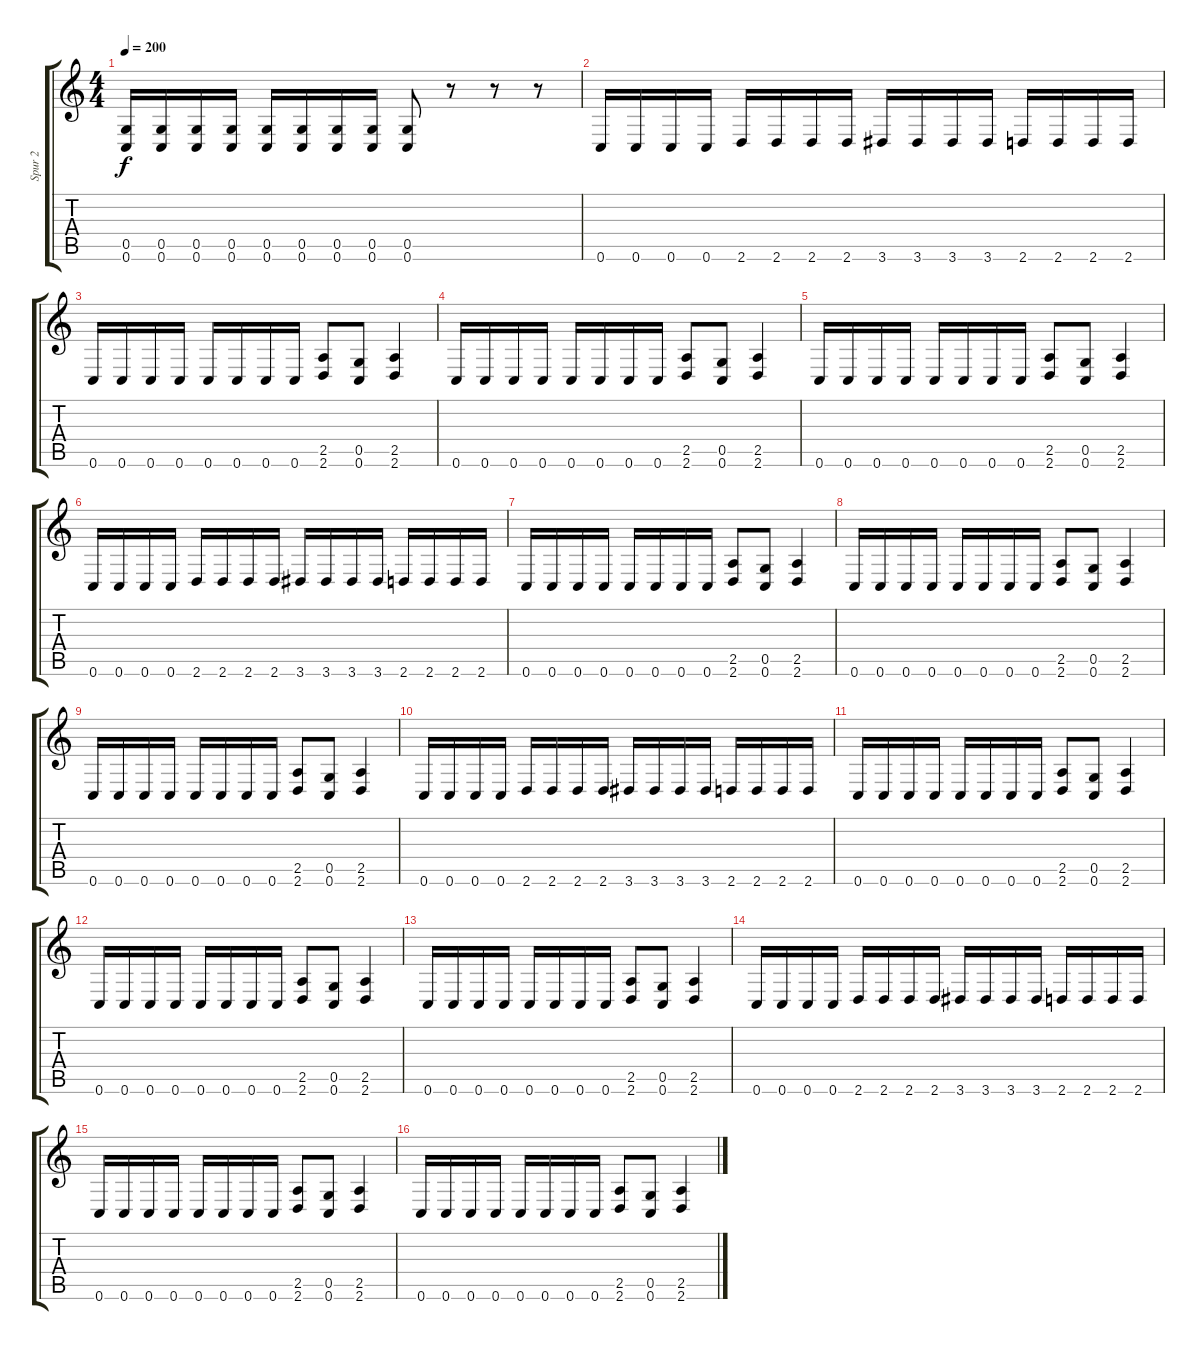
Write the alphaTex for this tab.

\track ("Spur 2" "Spur 2") {instrument overdrivenguitar}
\staff {score tabs}
\tuning (D4 A3 F3 C3 G2 C2) {hide}
\ts (4 4)
\tempo 200
\clef g2
\ks c
(0.5 0.6).16{dy f} (0.5 0.6).16 (0.5 0.6).16 (0.5 0.6).16 (0.5 0.6).16 (0.5 0.6).16 (0.5 0.6).16 (0.5 0.6).16 (0.5 0.6).8 r.8 r.8 r.8 |
0.6.16 0.6.16 0.6.16 0.6.16 2.6.16 2.6.16 2.6.16 2.6.16 3.6.16 3.6.16 3.6.16 3.6.16 2.6.16 2.6.16 2.6.16 2.6.16 |
0.6.16 0.6.16 0.6.16 0.6.16 0.6.16 0.6.16 0.6.16 0.6.16 (2.5 2.6).8 (0.5 0.6).8 (2.5 2.6).4 |
0.6.16 0.6.16 0.6.16 0.6.16 0.6.16 0.6.16 0.6.16 0.6.16 (2.5 2.6).8 (0.5 0.6).8 (2.5 2.6).4 |
0.6.16 0.6.16 0.6.16 0.6.16 0.6.16 0.6.16 0.6.16 0.6.16 (2.5 2.6).8 (0.5 0.6).8 (2.5 2.6).4 |
0.6.16 0.6.16 0.6.16 0.6.16 2.6.16 2.6.16 2.6.16 2.6.16 3.6.16 3.6.16 3.6.16 3.6.16 2.6.16 2.6.16 2.6.16 2.6.16 |
0.6.16 0.6.16 0.6.16 0.6.16 0.6.16 0.6.16 0.6.16 0.6.16 (2.5 2.6).8 (0.5 0.6).8 (2.5 2.6).4 |
0.6.16 0.6.16 0.6.16 0.6.16 0.6.16 0.6.16 0.6.16 0.6.16 (2.5 2.6).8 (0.5 0.6).8 (2.5 2.6).4 |
0.6.16 0.6.16 0.6.16 0.6.16 0.6.16 0.6.16 0.6.16 0.6.16 (2.5 2.6).8 (0.5 0.6).8 (2.5 2.6).4 |
0.6.16 0.6.16 0.6.16 0.6.16 2.6.16 2.6.16 2.6.16 2.6.16 3.6.16 3.6.16 3.6.16 3.6.16 2.6.16 2.6.16 2.6.16 2.6.16 |
0.6.16 0.6.16 0.6.16 0.6.16 0.6.16 0.6.16 0.6.16 0.6.16 (2.5 2.6).8 (0.5 0.6).8 (2.5 2.6).4 |
0.6.16 0.6.16 0.6.16 0.6.16 0.6.16 0.6.16 0.6.16 0.6.16 (2.5 2.6).8 (0.5 0.6).8 (2.5 2.6).4 |
0.6.16 0.6.16 0.6.16 0.6.16 0.6.16 0.6.16 0.6.16 0.6.16 (2.5 2.6).8 (0.5 0.6).8 (2.5 2.6).4 |
0.6.16 0.6.16 0.6.16 0.6.16 2.6.16 2.6.16 2.6.16 2.6.16 3.6.16 3.6.16 3.6.16 3.6.16 2.6.16 2.6.16 2.6.16 2.6.16 |
0.6.16 0.6.16 0.6.16 0.6.16 0.6.16 0.6.16 0.6.16 0.6.16 (2.5 2.6).8 (0.5 0.6).8 (2.5 2.6).4 |
0.6.16 0.6.16 0.6.16 0.6.16 0.6.16 0.6.16 0.6.16 0.6.16 (2.5 2.6).8 (0.5 0.6).8 (2.5 2.6).4
